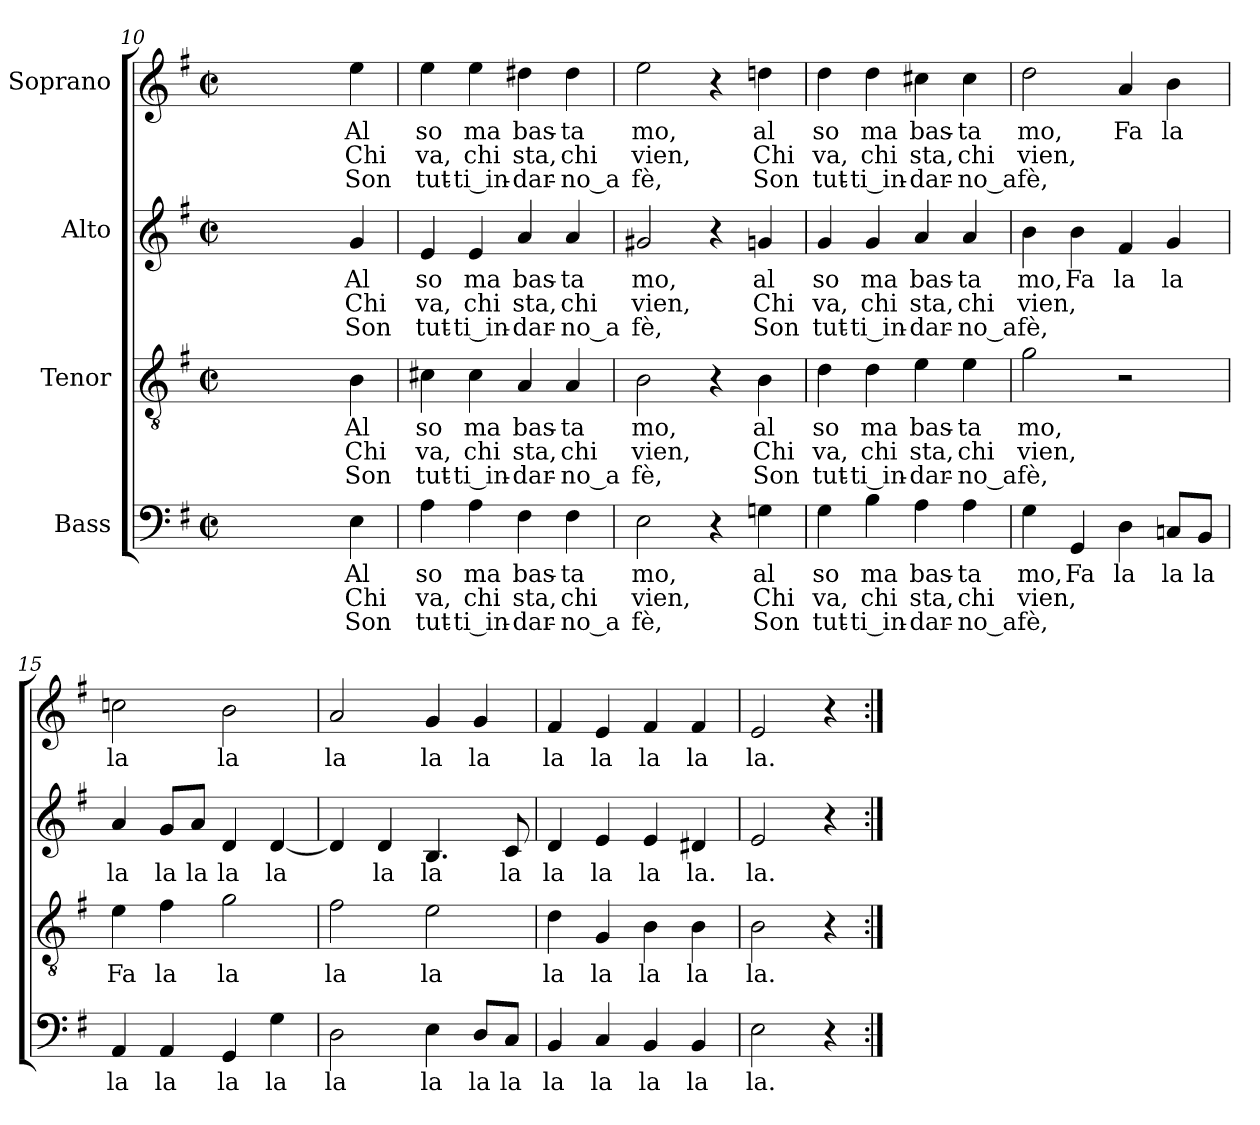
**kern	**text	**text	**text	**kern	**text	**text	**text	**kern	**text	**text	**text	**kern	**text	**text	**text
*part4	*part4	*part4	*part4	*part3	*part3	*part3	*part3	*part2	*part2	*part2	*part2	*part1	*part1	*part1	*part1
*staff4	*staff4	*staff4	*staff4	*staff3	*staff3	*staff3	*staff3	*staff2	*staff2	*staff2	*staff2	*staff1	*staff1	*staff1	*staff1
*I"Bass	*	*	*	*I"Tenor	*	*	*	*I"Alto	*	*	*	*I"Soprano	*	*	*
*clefF4	*	*	*	*clefGv2	*	*	*	*clefG2	*	*	*	*clefG2	*	*	*
*k[f#]	*	*	*	*k[f#]	*	*	*	*k[f#]	*	*	*	*k[f#]	*	*	*
*G:	*	*	*	*G:	*	*	*	*G:	*	*	*	*G:	*	*	*
*M2/2	*	*	*	*M2/2	*	*	*	*M2/2	*	*	*	*M2/2	*	*	*
*met(c|)	*	*	*	*met(c|)	*	*	*	*met(c|)	*	*	*	*met(c|)	*	*	*
=10	=10	=10	=10	=10	=10	=10	=10	=10	=10	=10	=10	=10	=10	=10	=10
2ryy	.	.	.	2ryy	.	.	.	2ryy	.	.	.	2ryy	.	.	.
4E\yy	.	.	.	4ryy	.	.	.	4ryy	.	.	.	4ryy	.	.	.
4E\	Al	Chi	Son	4B\	Al	Chi	Son	4g/	Al	Chi	Son	4ee\	Al	Chi	Son
!!LO:PB:g=z
=11	=11	=11	=11	=11	=11	=11	=11	=11	=11	=11	=11	=11	=11	=11	=11
4A\	so	va,	tut-	4c#X\	so	va,	tut-	4e/	so	va,	tut-	4ee\	so	va,	tut-
4A\	ma	chi	-ti_in-	4c#\	ma	chi	-ti_in-	4e/	ma	chi	-ti_in-	4ee\	ma	chi	-ti_in-
4F#\	bas-	sta,	-dar-	4A/	bas-	sta,	-dar-	4a/	bas-	sta,	-dar-	4dd#X\	bas-	sta,	-dar-
4F#\	-ta	chi	-no_a	4A/	-ta	chi	-no_a	4a/	-ta	chi	-no_a	4dd#\	-ta	chi	-no_a
=12	=12	=12	=12	=12	=12	=12	=12	=12	=12	=12	=12	=12	=12	=12	=12
2E\	mo,	vien,	fè,	2B\	mo,	vien,	fè,	2g#X/	mo,	vien,	fè,	2ee\	mo,	vien,	fè,
4r	.	.	.	4r	.	.	.	4r	.	.	.	4r	.	.	.
4Gn\	al	Chi	Son	4B\	al	Chi	Son	4gn/	al	Chi	Son	4ddn\	al	Chi	Son
=13	=13	=13	=13	=13	=13	=13	=13	=13	=13	=13	=13	=13	=13	=13	=13
4G\	so	va,	tut-	4d\	so	va,	tut-	4g/	so	va,	tut-	4dd\	so	va,	tut-
4B\	ma	chi	-ti_in-	4d\	ma	chi	-ti_in-	4g/	ma	chi	-ti_in-	4dd\	ma	chi	-ti_in-
4A\	bas-	sta,	-dar-	4e\	bas-	sta,	-dar-	4a/	bas-	sta,	-dar-	4cc#X\	bas-	sta,	-dar-
4A\	-ta	chi	-no_a	4e\	-ta	chi	-no_a	4a/	-ta	chi	-no_a	4cc#\	-ta	chi	-no_a
=14	=14	=14	=14	=14	=14	=14	=14	=14	=14	=14	=14	=14	=14	=14	=14
4G\	mo,	vien,	fè,	2g\	mo,	vien,	fè,	4b\	mo,	vien,	fè,	2dd\	mo,	vien,	fè,
4GG/	Fa	.	.	.	.	.	.	4b\	Fa	.	.	.	.	.	.
4D\	la	.	.	2r	.	.	.	4f#/	la	.	.	4a/	Fa	.	.
8Cn/L	la	.	.	.	.	.	.	4g/	la	.	.	4b\	la	.	.
8BB/J	la	.	.	.	.	.	.	.	.	.	.	.	.	.	.
!!LO:LB:g=z
=15	=15	=15	=15	=15	=15	=15	=15	=15	=15	=15	=15	=15	=15	=15	=15
4AA/	la	.	.	4e\	Fa	.	.	4a/	la	.	.	2ccn\	la	.	.
4AA/	la	.	.	4f#\	la	.	.	8g/L	la	.	.	.	.	.	.
.	.	.	.	.	.	.	.	8a/J	la	.	.	.	.	.	.
4GG/	la	.	.	2g\	la	.	.	4d/	la	.	.	2b\	la	.	.
4G\	la	.	.	.	.	.	.	[4d/	la	.	.	.	.	.	.
=16	=16	=16	=16	=16	=16	=16	=16	=16	=16	=16	=16	=16	=16	=16	=16
2D\	la	.	.	2f#\	la	.	.	4d/]	.	.	.	2a/	la	.	.
.	.	.	.	.	.	.	.	4d/	la	.	.	.	.	.	.
4E\	la	.	.	2e\	la	.	.	4.B/	la	.	.	4g/	la	.	.
8D/L	la	.	.	.	.	.	.	.	.	.	.	4g/	la	.	.
8C/J	la	.	.	.	.	.	.	8c/	la	.	.	.	.	.	.
=17	=17	=17	=17	=17	=17	=17	=17	=17	=17	=17	=17	=17	=17	=17	=17
4BB/	la	.	.	4d\	la	.	.	4d/	la	.	.	4f#/	la	.	.
4C/	la	.	.	4G/	la	.	.	4e/	la	.	.	4e/	la	.	.
4BB/	la	.	.	4B\	la	.	.	4e/	la	.	.	4f#/	la	.	.
4BB/	la	.	.	4B\	la	.	.	4d#X/	la.	.	.	4f#/	la	.	.
=18	=18	=18	=18	=18	=18	=18	=18	=18	=18	=18	=18	=18	=18	=18	=18
2E\	la.	.	.	2B\	la.	.	.	2e/	la.	.	.	2e/	la.	.	.
4r	.	.	.	4r	.	.	.	4r	.	.	.	4r	.	.	.
=:|!	=:|!	=:|!	=:|!	=:|!	=:|!	=:|!	=:|!	=:|!	=:|!	=:|!	=:|!	=:|!	=:|!	=:|!	=:|!
*-	*-	*-	*-	*-	*-	*-	*-	*-	*-	*-	*-	*-	*-	*-	*-
